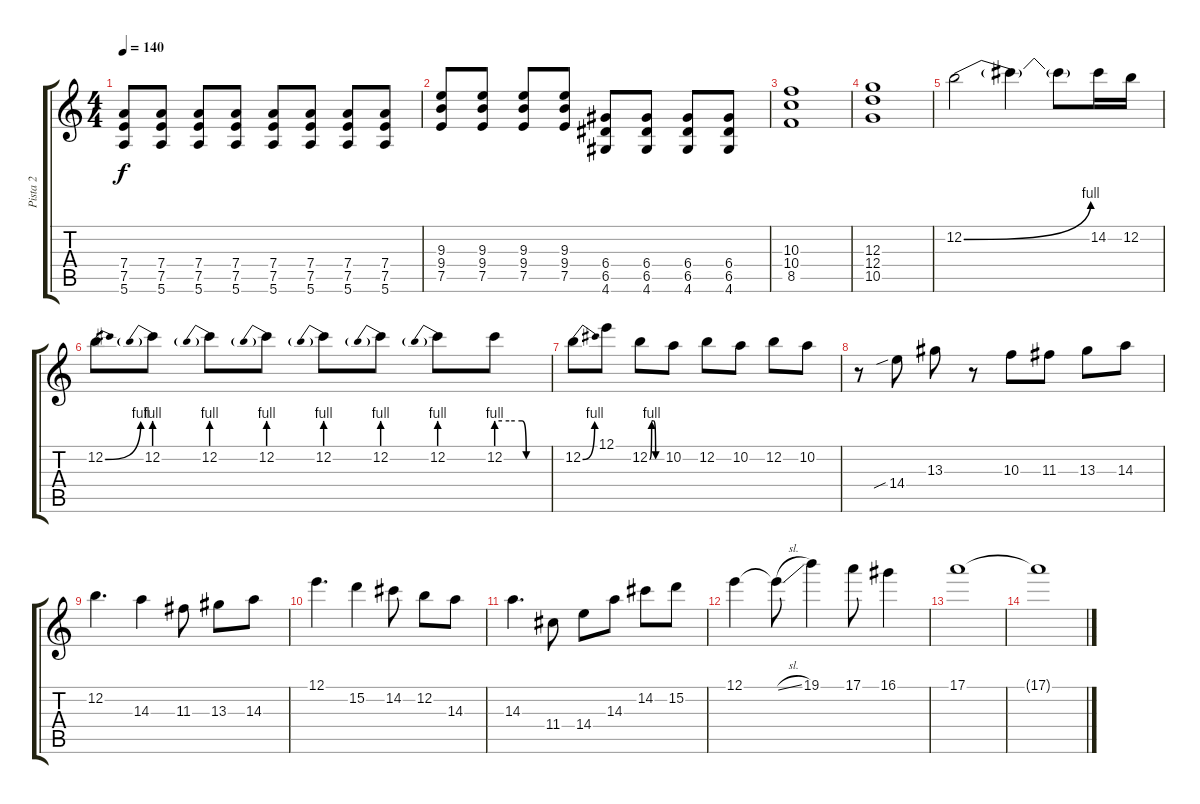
\track ("Pista 2" "Pista 2") {instrument distortionguitar}
\staff {score tabs}
\tuning (E4 B3 G3 D3 A2 E2) {hide}
\ts (4 4)
\tempo 140
\clef g2
\ks c
(7.4 7.5 5.6).8{dy f} (7.4 7.5 5.6).8 (7.4 7.5 5.6).8 (7.4 7.5 5.6).8 (7.4 7.5 5.6).8 (7.4 7.5 5.6).8 (7.4 7.5 5.6).8 (7.4 7.5 5.6).8 |
(9.3 9.4 7.5).8 (9.3 9.4 7.5).8 (9.3 9.4 7.5).8 (9.3 9.4 7.5).8 (6.4 6.5 4.6).8 (6.4 6.5 4.6).8 (6.4 6.5 4.6).8 (6.4 6.5 4.6).8 |
(10.3 10.4 8.5).1 |
(12.3 12.4 10.5).1 |
12.2{be (bend 0 0 60 4)}.2 12.2{t}.4 12.2{t}.8 14.2.16 12.2.16 |
12.2{be (bend 0 0 60 4)}.8 12.2{be (prebend 0 4 60 4)}.8 12.2{be (prebend 0 4 60 4)}.8 12.2{be (prebend 0 4 60 4)}.8 12.2{be (prebend 0 4 60 4)}.8 12.2{be (prebend 0 4 60 4)}.8 12.2{be (prebend 0 4 60 4)}.8 12.2{be (custom 0 4 15 4 30 4 35 0 60 0)}.8 |
12.2{be (bend 0 0 60 4)}.8 12.1.8 12.2{be (custom 0 0 10 4 20 4 30 0 60 0)}.8 10.2.8 12.2.8 10.2.8 12.2.8 10.2.8 |
r.8 14.4{sib}.8 13.3.8 r.8 10.3.8 11.3.8 13.3.8 14.3.8 |
12.2.4{d} 14.3.4 11.3.8 13.3.8 14.3.8 |
12.1.4{d} 15.2.4 14.2.8 12.2.8 14.3.8 |
14.3.4{d} 11.4.8 14.4.8 14.3.8 14.2.8 15.2.8 |
12.1.4 12.1{sl t}.8 19.1.4 17.1.8 16.1.4 |
17.1.1 |
17.1{t}.1
